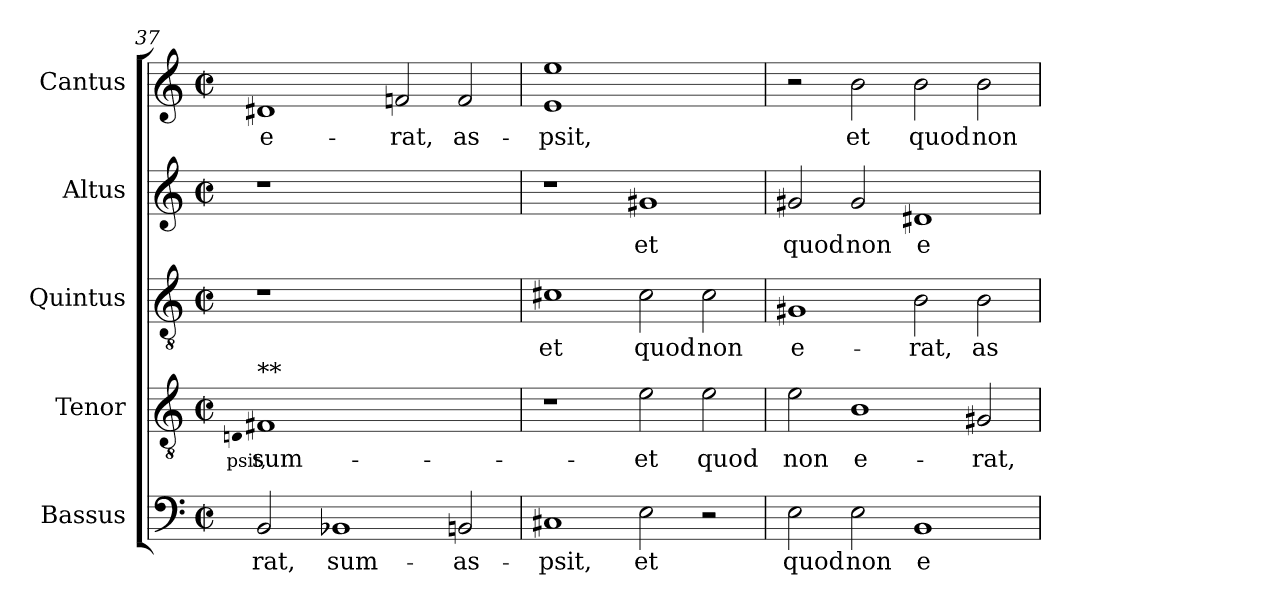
**kern	**text	**kern	**text	**kern	**text	**kern	**text	**kern	**text
*part5	*part5	*part4	*part4	*part3	*part3	*part2	*part2	*part1	*part1
*staff5	*staff5	*staff4	*staff4	*staff3	*staff3	*staff2	*staff2	*staff1	*staff1
*I"Bassus	*	*I"Tenor	*	*I"Quintus	*	*I"Altus	*	*I"Cantus	*
*clefF4	*	*clefGv2	*	*clefGv2	*	*clefG2	*	*clefG2	*
*M2/2	*	*M2/2	*	*M2/2	*	*M2/2	*	*M2/2	*
*met(c|)	*	*met(c|)	*	*met(c|)	*	*met(c|)	*	*met(c|)	*
=37	=37	=37	=37	=37	=37	=37	=37	=37	=37
!	!	!	!LO:LY:b:cj	!	!	!	!	!	!
.	.	qDn	-psit,	.	.	.	.	.	.
!	!	!LO:TX:a:t=**	!	!	!	!	!	!	!
!	!LO:LY:b:cj	!	!LO:LY:b:cj	!	!	!	!	!	!LO:LY:b:rj
2BB/	-rat,	1F#X	-sum-	1r	.	1r	.	1d#X	e-
!	!LO:LY:b:cj	!	!	!	!	!	!	!	!
1BB-X	-sum-	.	.	.	.	.	.	.	.
!	!	!	!	!	!	!	!	!	!LO:LY:b:cj
.	.	1ryy	.	1ryy	.	1ryy	.	2fn/	-rat,
!	!LO:LY:b:cj	!	!	!	!	!	!	!	!LO:LY:b:cj
2BB/	as-	.	.	.	.	.	.	2f/	as-
!!LO:LB:g=z
=38	=38	=38	=38	=38	=38	=38	=38	=38	=38
!	!LO:LY:b:cj	!	!	!	!LO:LY:b:cj	!	!	!	!LO:LY:b:cj
1C#X	-psit,	1r	.	1c#X	et	1r	.	1e 1ee	-psit,
!	!LO:LY:b:cj	!	!LO:LY:b:cj	!	!LO:LY:b:cj	!	!LO:LY:b:cj	!	!
2E\	et	2e\	et	2c#\	quod	1g#X	et	1ryy	.
!	!	!	!LO:LY:b:cj	!	!LO:LY:b:cj	!	!	!	!
2r	.	2e\	quod	2c#\	non	.	.	.	.
=39	=39	=39	=39	=39	=39	=39	=39	=39	=39
!	!LO:LY:b:cj	!	!LO:LY:b:cj	!	!LO:LY:b:rj	!	!LO:LY:b:cj	!	!
2E\	quod	2e\	non	1G#X	e-	2g#X/	quod	2r	.
!	!LO:LY:b:cj	!	!LO:LY:b:rj	!	!	!	!LO:LY:b:cj	!	!LO:LY:b:cj
2E\	non	1B	e-	.	.	2g#/	non	2b\	et
!	!LO:LY:b:rj	!	!	!	!LO:LY:b:cj	!	!LO:LY:b:rj	!	!LO:LY:b:cj
1BB	e-	.	.	2B\	-rat,	1d#X	e-	2b\	quod
!	!	!	!LO:LY:b:cj	!	!LO:LY:b:cj	!	!	!	!LO:LY:b:cj
.	.	2G#X/	-rat,	2B\	as-	.	.	2b\	non
=	=	=	=	=	=	=	=	=	=
*-	*-	*-	*-	*-	*-	*-	*-	*-	*-
